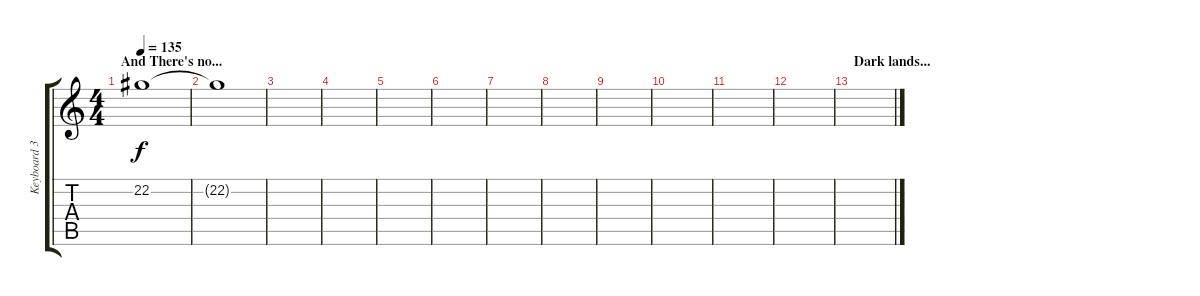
\track ("Keyboard 3" "Keyboard 3") {instrument synthvoice}
\staff {score tabs}
\tuning (Eb4 Bb3 Gb3 Db3 Ab2 Eb2) {hide}
\ts (4 4)
\section ("" "And There's no...")
\tempo 135
\clef g2
\ks c
22.2{t}.1{dy f} |
22.2{t}.1 |
|
|
|
|
|
|
|
|
|
|
\section ("" "Dark lands...")
